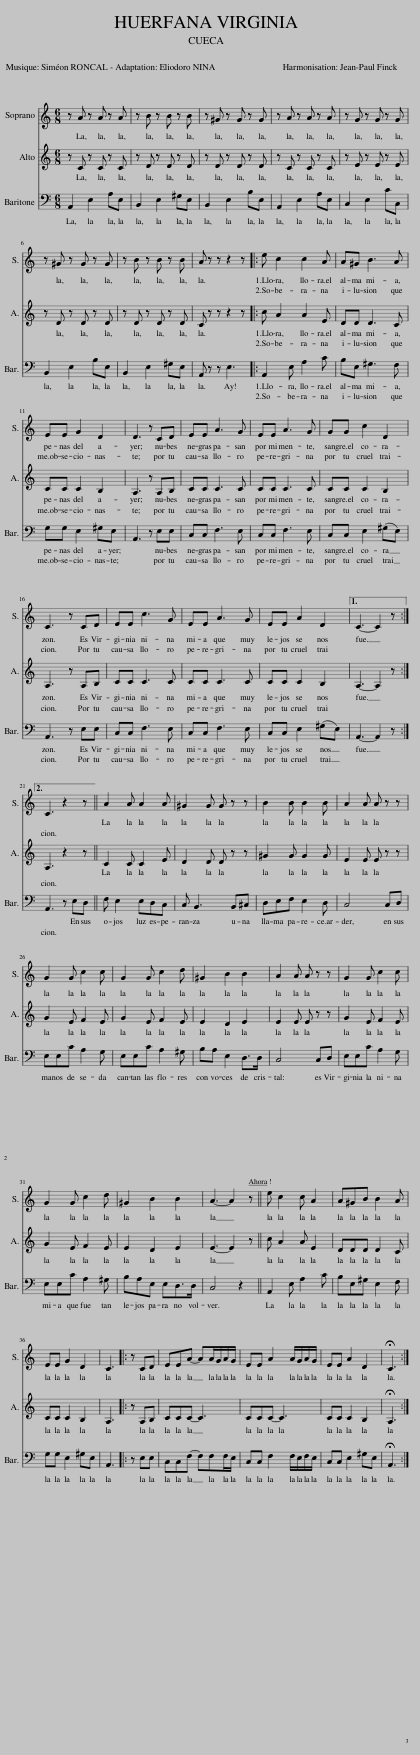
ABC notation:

X:1
%%score 1 2 3
L:1/8
M:6/8
I:linebreak $
K:C
V:1 treble
V:2 treble
V:3 bass
V:1
 z A z A z A | z B z B z B | z ^G z G z G | z A z A z A | z G z G z G |$ %5
 z ^G z G z G | z B z B z B | A z z z2 z |: e c2 c2 A | A^G B3 A |$ %10
 EE G2 D2 | D3 z CD | EE A3 G | EE A3 G | GG c2 D2 |$ %15
 C3 z CD | EE c3 G | EE A3 G | EE A2 D2 |1 C3- C2 z :|$ %20
 C3 z2 z || A2 A A2 A | ^G2 G G z z | B2 B B2 B | A2 A A z z |$ %25
 G2 G c2 c | G2 G c2 d | ^G2 B2 B2 | A2 A A z z | G2 G c2 c |$ %30
 G2 G c2 d | ^G2 B2 B2 | A3- A2 z || e c2 c A2 | A^GB B2 A |$ %35
 EE G2 D2 | C3 |: z CD | EEA- AA/G/A/G/ | EE A2 A/G/A/G/ | %40
 EE A2 D2 | !fermata!C3 :| %42
V:2
 z C z C z C | z D z D z D | z D z D z D | z C z C z C | z E z E z E |$ %5
 z D z D z D | z D z D z D | C z z z2 z |: c A2 A2 E | DD D3 C |$ %10
 CC C2 B,2 | A,3 z A,B, | CC C3 C | CC C3 C | CC C2 B,2 |$ %15
 A,3 z A,B, | CC C3 C | CC C3 C | CC C2 B,2 |1 A,3- A,2 z :|$ %20
 A,3 z2 z || C2 C C2 E | D2 D D z z | ^G2 G G2 G | E2 E E z z |$ %25
 G2 E F2 E | G2 E F2 E | E2 D2 E2 | E2 E E z z | G2 E F2 E |$ %30
 G2 E F2 E | E2 D2 E2 | E3- E2 z || c A2 A E2 | DDD D2 C |$ %35
 CC C2 B,2 | A,3 |: z A,B, | CCC- C3 | CCC- C3 | %40
 CC C2 B,2 | !fermata!A,3 :| %42
V:3
 A,,2 E,2 A,E, | B,,2 E,2 ^G,E, | B,,2 E,2 B,E, | A,,2 E,2 A,E, | C,2 E,2 CC, |$ %5
 B,,2 E,2 B,E, | B,,2 E,2 ^G,E, | A,, z z E,3 |: A,,2 E, A,2 C | B,E, ^G,3 F, |$ %10
 G,G, E,2 ^G,E, | A,,3 z E,E, | C,C, F,3 E, | C,C, F,3 E, | C,C, E,2 (^G,E,) |$ %15
 A,,3 z E,E, | C,C, F,3 E, | C,C, F,3 E, | C,C, E,2 (^G,E,) |1 A,,3- A,,2 z :|$ %20
 A,,3 z E,D, || F, E,2 E,D,C, | C, B,,3 B,,^C, | D,E,F, E,2 D, | C,4 C,D, |$ %25
 E,E,C A,2 G, | E,E,C A,2 ^G, | B,A, E,2 D,>D, | C,4 C,D, | E,E,C A,2 G, |$ %30
 E,E,C A,2 ^G, | B,A,E, E,D,>D, | C,4 z2 || A,,2 E, A,2 C | B,E,^G, E,2 F, |$ %35
 G,G, E,2 ^G,E, | A,,3 |: z E,E, | C,C,F,- F,F,F,/E,/ | C,C, F,2 F,/E,/F,/E,/ | %40
 C,C, E,2 ^G,E, | !fermata!A,,3 :| %42
